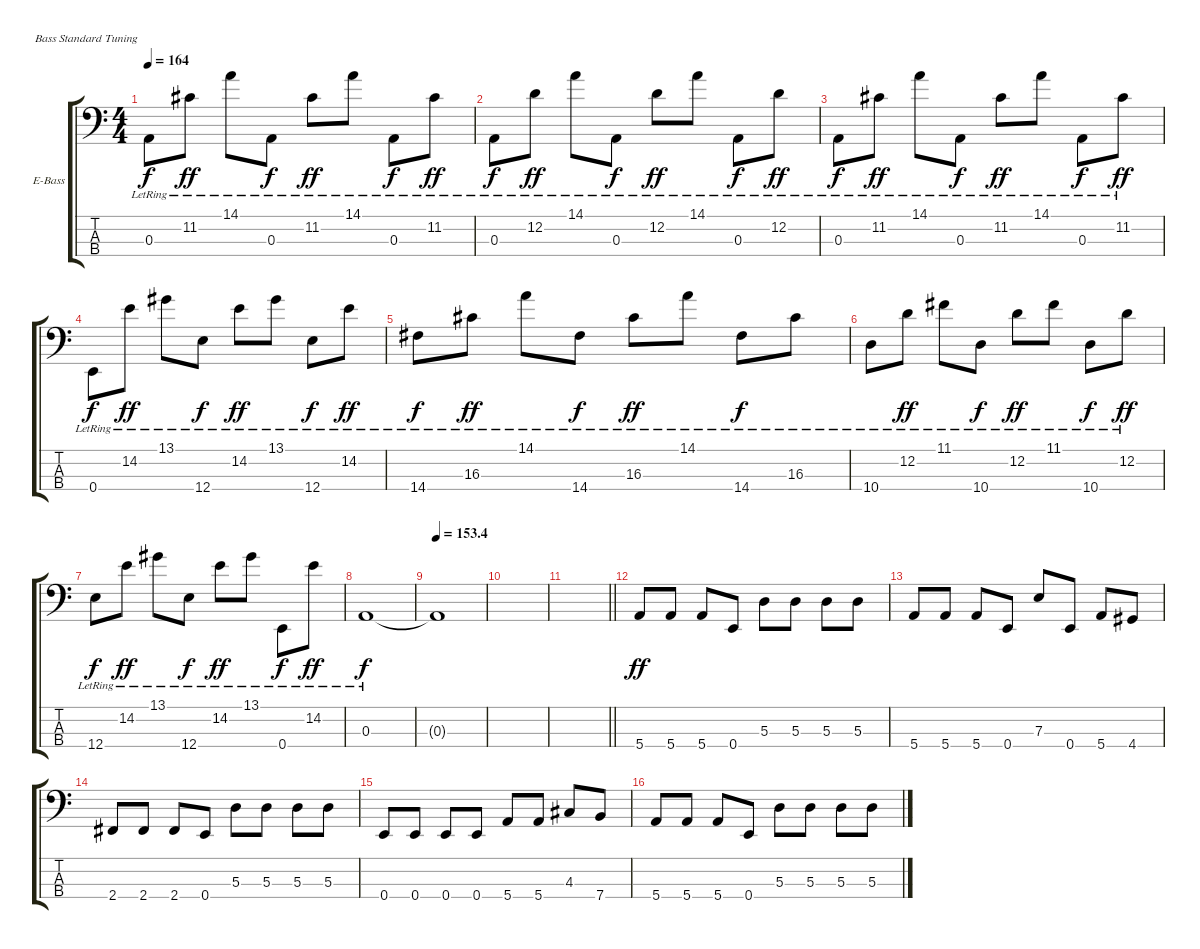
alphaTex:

\bracketExtendMode groupsimilarinstruments
\firstSystemTrackNameOrientation horizontal
\otherSystemsTrackNameOrientation horizontal
\track ("bass" "E-Bass") {instrument electricbassfinger}
\staff {score tabs}
\tuning (G2 D2 A1 E1)
\ts (4 4)
\tempo 164
\clef f4
\ks c
0.3{lr}.8{dy f} 11.2{lr}.8{dy ff} 14.1{lr}.8 0.3{lr}.8{dy f} 11.2{lr}.8{dy ff} 14.1{lr}.8 0.3{lr}.8{dy f} 11.2{lr}.8{dy ff} |
0.3{lr}.8{dy f} 12.2{lr}.8{dy ff} 14.1{lr}.8 0.3{lr}.8{dy f} 12.2{lr}.8{dy ff} 14.1{lr}.8 0.3{lr}.8{dy f} 12.2{lr}.8{dy ff} |
0.3{lr}.8{dy f} 11.2{lr}.8{dy ff} 14.1{lr}.8 0.3{lr}.8{dy f} 11.2{lr}.8{dy ff} 14.1{lr}.8 0.3{lr}.8{dy f} 11.2{lr}.8{dy ff} |
0.4{lr}.8{dy f} 14.2{lr}.8{dy ff} 13.1{lr}.8 12.4{lr}.8{dy f} 14.2{lr}.8{dy ff} 13.1{lr}.8 12.4{lr}.8{dy f} 14.2{lr}.8{dy ff} |
14.4{lr}.8{dy f} 16.3{lr}.8{dy ff} 14.1{lr}.8 14.4{lr}.8{dy f} 16.3{lr}.8{dy ff} 14.1{lr}.8 14.4{lr}.8{dy f} 16.3{lr}.8 |
10.4{lr}.8 12.2{lr}.8{dy ff} 11.1{lr}.8 10.4{lr}.8{dy f} 12.2{lr}.8{dy ff} 11.1{lr}.8 10.4{lr}.8{dy f} 12.2{lr}.8{dy ff} |
12.4{lr}.8{dy f} 14.2{lr}.8{dy ff} 13.1{lr}.8 12.4{lr}.8{dy f} 14.2{lr}.8{dy ff} 13.1{lr}.8 0.4{lr}.8{dy f} 14.2{lr}.8{dy ff} |
0.3{lr}.1{dy f} |
\tempo
153.4 0.3{t}.1 |
|
\barLineRight lightlight
|
5.4.8{dy ff} 5.4.8 5.4.8 0.4.8 5.3.8 5.3.8 5.3.8 5.3.8 |
5.4.8 5.4.8 5.4.8 0.4.8 7.3.8 0.4.8 5.4.8 4.4.8 |
2.4.8 2.4.8 2.4.8 0.4.8 5.3.8 5.3.8 5.3.8 5.3.8 |
0.4.8 0.4.8 0.4.8 0.4.8 5.4.8 5.4.8 4.3.8 7.4.8 |
5.4.8 5.4.8 5.4.8 0.4.8 5.3.8 5.3.8 5.3.8 5.3.8
